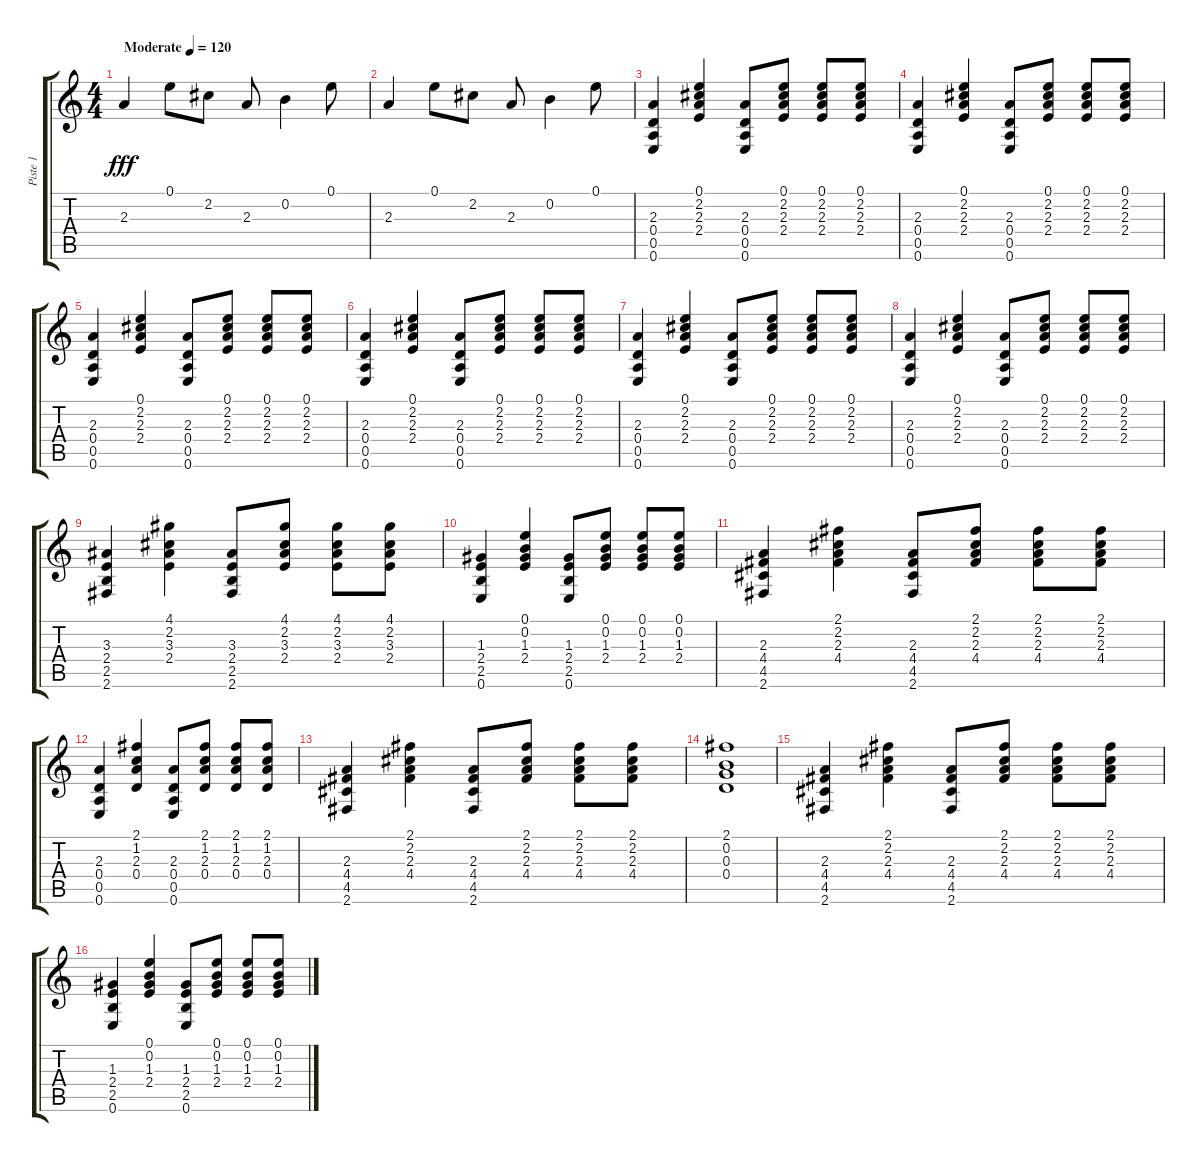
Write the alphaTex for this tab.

\track ("Piste 1" "Piste 1") {instrument acousticguitarnylon}
\staff {score tabs}
\tuning (E4 B3 G3 D3 A2 E2) {hide}
\ts (4 4)
\tempo (120 "Moderate")
\clef g2
\ks c
2.3.4{dy fff instrument acousticguitarnylon} 0.1.8 2.2.8 2.3.8 0.2.4 0.1.8 |
2.3.4 0.1.8 2.2.8 2.3.8 0.2.4 0.1.8 |
(2.3 0.4 0.5 0.6).4 (0.1 2.2 2.3 2.4).4 (2.3 0.4 0.5 0.6).8 (0.1 2.2 2.3 2.4).8 (0.1 2.2 2.3 2.4).8 (0.1 2.2 2.3 2.4).8 |
(2.3 0.4 0.5 0.6).4 (0.1 2.2 2.3 2.4).4 (2.3 0.4 0.5 0.6).8 (0.1 2.2 2.3 2.4).8 (0.1 2.2 2.3 2.4).8 (0.1 2.2 2.3 2.4).8 |
(2.3 0.4 0.5 0.6).4 (0.1 2.2 2.3 2.4).4 (2.3 0.4 0.5 0.6).8 (0.1 2.2 2.3 2.4).8 (0.1 2.2 2.3 2.4).8 (0.1 2.2 2.3 2.4).8 |
(2.3 0.4 0.5 0.6).4 (0.1 2.2 2.3 2.4).4 (2.3 0.4 0.5 0.6).8 (0.1 2.2 2.3 2.4).8 (0.1 2.2 2.3 2.4).8 (0.1 2.2 2.3 2.4).8 |
(2.3 0.4 0.5 0.6).4 (0.1 2.2 2.3 2.4).4 (2.3 0.4 0.5 0.6).8 (0.1 2.2 2.3 2.4).8 (0.1 2.2 2.3 2.4).8 (0.1 2.2 2.3 2.4).8 |
(2.3 0.4 0.5 0.6).4 (0.1 2.2 2.3 2.4).4 (2.3 0.4 0.5 0.6).8 (0.1 2.2 2.3 2.4).8 (0.1 2.2 2.3 2.4).8 (0.1 2.2 2.3 2.4).8 |
(3.3 2.4 2.5 2.6).4 (4.1 2.2 3.3 2.4).4 (3.3 2.4 2.5 2.6).8 (4.1 2.2 3.3 2.4).8 (4.1 2.2 3.3 2.4).8 (4.1 2.2 3.3 2.4).8 |
(1.3 2.4 2.5 0.6).4 (0.1 0.2 1.3 2.4).4 (1.3 2.4 2.5 0.6).8 (0.1 0.2 1.3 2.4).8 (0.1 0.2 1.3 2.4).8 (0.1 0.2 1.3 2.4).8 |
(2.3 4.4 4.5 2.6).4 (2.1 2.2 2.3 4.4).4 (2.3 4.4 4.5 2.6).8 (2.1 2.2 2.3 4.4).8 (2.1 2.2 2.3 4.4).8 (2.1 2.2 2.3 4.4).8 |
(2.3 0.4 0.5 0.6).4 (2.1 1.2 2.3 0.4).4 (2.3 0.4 0.5 0.6).8 (2.1 1.2 2.3 0.4).8 (2.1 1.2 2.3 0.4).8 (2.1 1.2 2.3 0.4).8 |
(2.3 4.4 4.5 2.6).4 (2.1 2.2 2.3 4.4).4 (2.3 4.4 4.5 2.6).8 (2.1 2.2 2.3 4.4).8 (2.1 2.2 2.3 4.4).8 (2.1 2.2 2.3 4.4).8 |
(2.1 0.2 0.3 0.4).1 |
(2.3 4.4 4.5 2.6).4 (2.1 2.2 2.3 4.4).4 (2.3 4.4 4.5 2.6).8 (2.1 2.2 2.3 4.4).8 (2.1 2.2 2.3 4.4).8 (2.1 2.2 2.3 4.4).8 |
(1.3 2.4 2.5 0.6).4 (0.1 0.2 1.3 2.4).4 (1.3 2.4 2.5 0.6).8 (0.1 0.2 1.3 2.4).8 (0.1 0.2 1.3 2.4).8 (0.1 0.2 1.3 2.4).8
